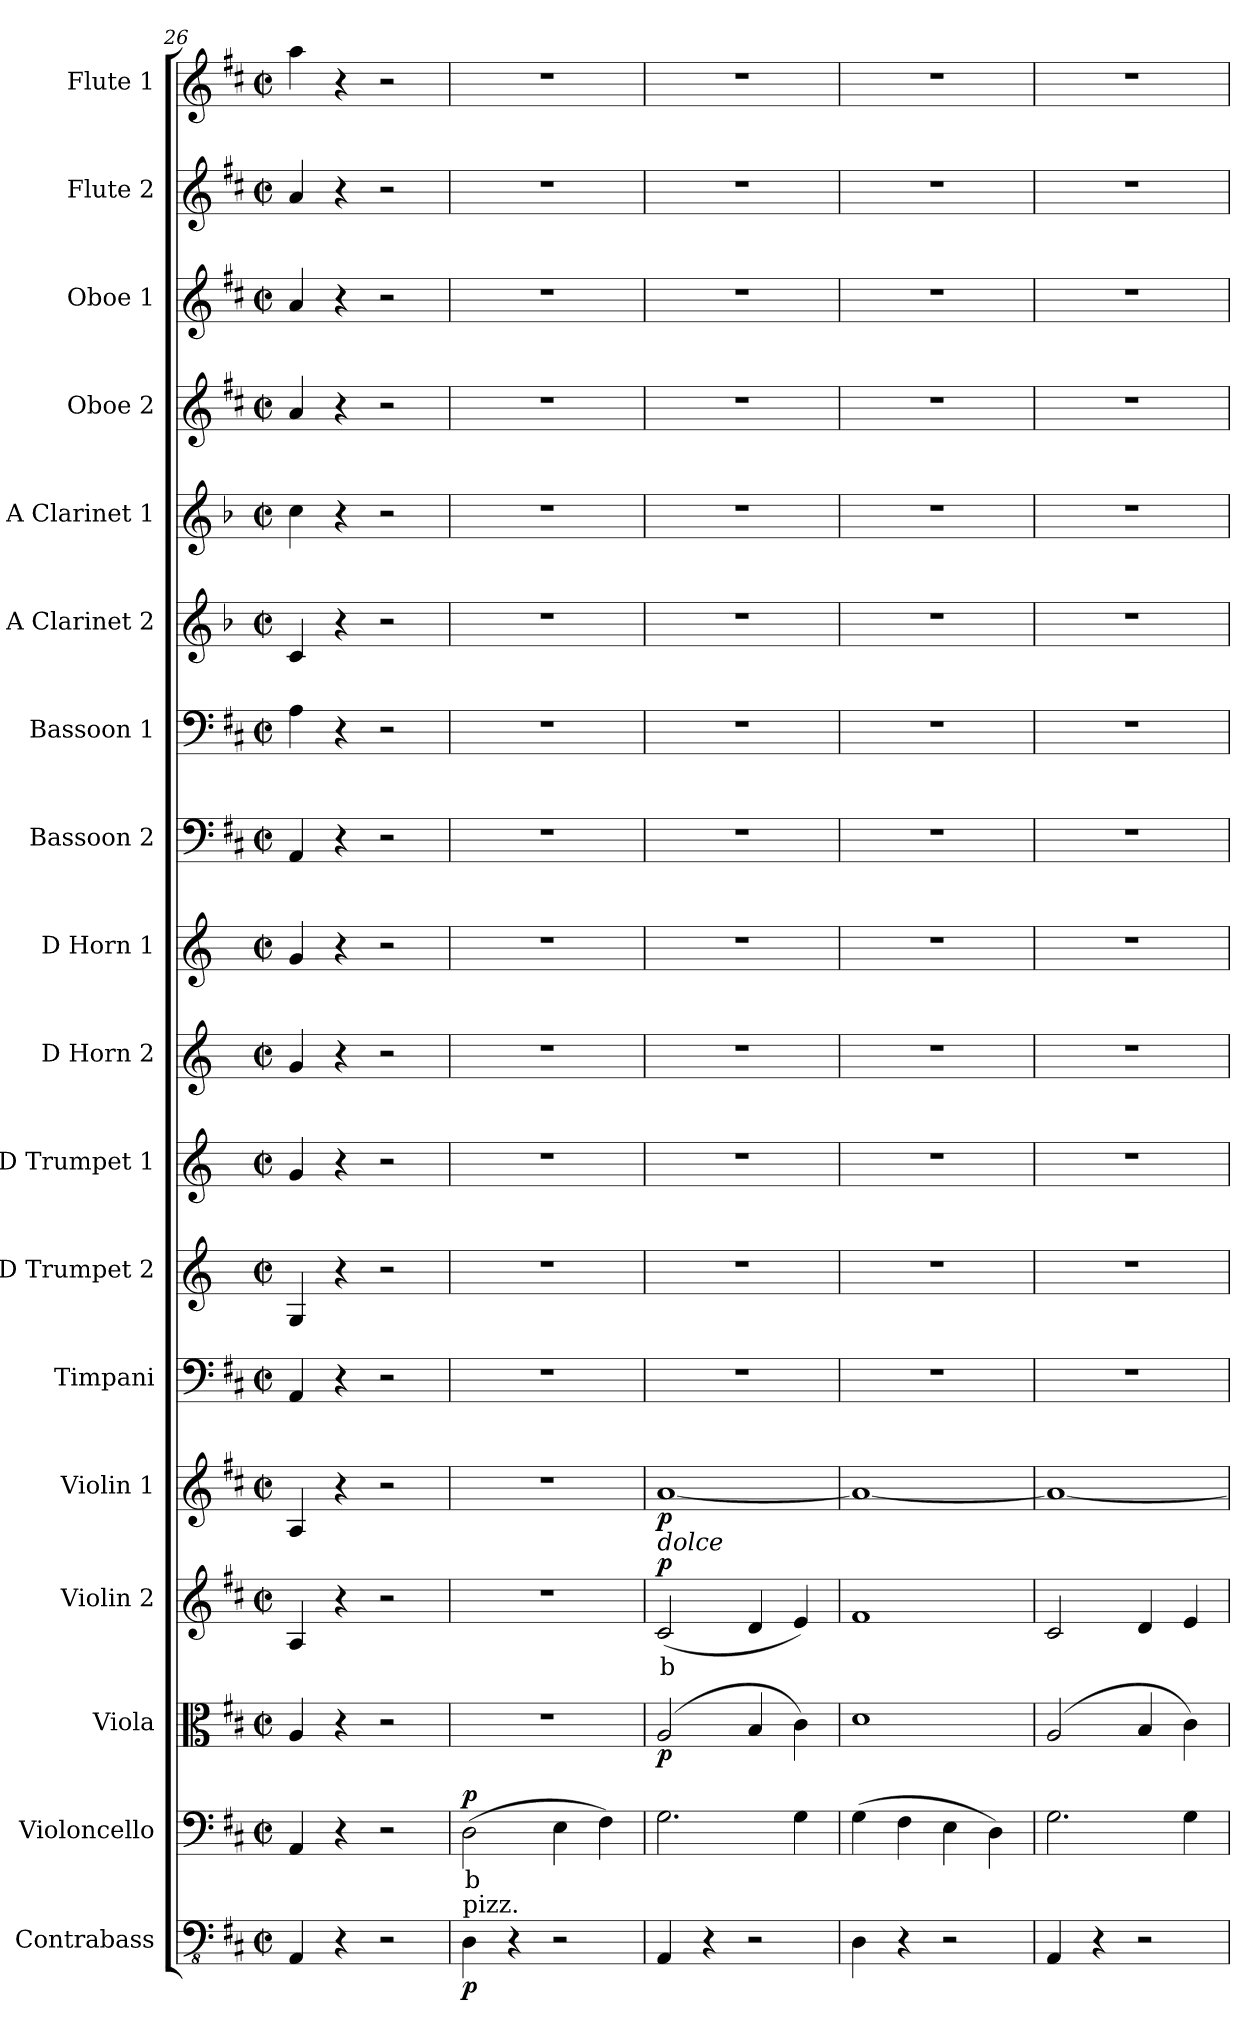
**kern	**dynam	**kern	**text	**dynam	**kern	**dynam	**kern	**text	**dynam	**kern	**dynam	**kern	**kern	**kern	**kern	**kern	**kern	**kern	**kern	**kern	**kern	**kern	**kern	**kern
*part18	*part18	*part17	*part17	*part17	*part16	*part16	*part15	*part15	*part15	*part14	*part14	*part13	*part12	*part11	*part10	*part9	*part8	*part7	*part6	*part5	*part4	*part3	*part2	*part1
*staff18	*staff18	*staff17	*staff17	*staff17	*staff16	*staff16	*staff15	*staff15	*staff15	*staff14	*staff14	*staff13	*staff12	*staff11	*staff10	*staff9	*staff8	*staff7	*staff6	*staff5	*staff4	*staff3	*staff2	*staff1
*I"Contrabass	*	*I"Violoncello	*	*	*I"Viola	*	*I"Violin 2	*	*	*I"Violin 1	*	*I"Timpani	*I"D Trumpet 2	*I"D Trumpet 1	*I"D Horn 2	*I"D Horn 1	*I"Bassoon 2	*I"Bassoon 1	*I"A Clarinet 2	*I"A Clarinet 1	*I"Oboe 2	*I"Oboe 1	*I"Flute 2	*I"Flute 1
*I'Cb	*	*I'Vc	*	*	*I'Vla	*	*I'Vln 2	*	*	*I'Vln 1	*	*I'Timp	*I'Tpt 2	*I'Tpt 1	*I'Hn 2	*I'Hn 1	*I'Bsn 2	*I'Bsn 1	*I'Cl 2	*I'Cl 1	*I'Ob 2	*I'Ob 1	*I'Fl 2	*I'Fl 1
*clefFv4	*	*clefF4	*	*	*clefC3	*	*clefG2	*	*	*clefG2	*	*clefF4	*clefG2	*clefG2	*clefG2	*clefG2	*clefF4	*clefF4	*clefG2	*clefG2	*clefG2	*clefG2	*clefG2	*clefG2
*	*	*	*	*	*	*	*	*	*	*	*	*	*ITrd-1c-2	*ITrd-1c-2	*ITrd6c10	*ITrd6c10	*	*	*ITrd2c3	*ITrd2c3	*	*	*	*
*k[f#c#]	*	*k[f#c#]	*	*	*k[f#c#]	*	*k[f#c#]	*	*	*k[f#c#]	*	*k[f#c#]	*k[f#c#]	*k[f#c#]	*k[f#c#]	*k[f#c#]	*k[f#c#]	*k[f#c#]	*k[f#c#]	*k[f#c#]	*k[f#c#]	*k[f#c#]	*k[f#c#]	*k[f#c#]
*M2/2	*	*M2/2	*	*	*M2/2	*	*M2/2	*	*	*M2/2	*	*M2/2	*M2/2	*M2/2	*M2/2	*M2/2	*M2/2	*M2/2	*M2/2	*M2/2	*M2/2	*M2/2	*M2/2	*M2/2
*met(c|)	*	*met(c|)	*	*	*met(c|)	*	*met(c|)	*	*	*met(c|)	*	*met(c|)	*met(c|)	*met(c|)	*met(c|)	*met(c|)	*met(c|)	*met(c|)	*met(c|)	*met(c|)	*met(c|)	*met(c|)	*met(c|)	*met(c|)
=26	=26	=26	=26	=26	=26	=26	=26	=26	=26	=26	=26	=26	=26	=26	=26	=26	=26	=26	=26	=26	=26	=26	=26	=26
4AAA/	.	4AA/	.	.	4A/	.	4A/	.	.	4A/	.	4AA/	4A/	4a/	4A/	4A/	4AA/	4A\	4A/	4a\	4a/	4a/	4a/	4aa\
4r	.	4r	.	.	4r	.	4r	.	.	4r	.	4r	4r	4r	4r	4r	4r	4r	4r	4r	4r	4r	4r	4r
2r	.	2r	.	.	2r	.	2r	.	.	2r	.	2r	2r	2r	2r	2r	2r	2r	2r	2r	2r	2r	2r	2r
=27	=27	=27	=27	=27	=27	=27	=27	=27	=27	=27	=27	=27	=27	=27	=27	=27	=27	=27	=27	=27	=27	=27	=27	=27
!LO:TX:a:t=pizz.	!	!	!	!	!	!	!	!	!	!	!	!	!	!	!	!	!	!	!	!	!	!	!	!
!	!LO:DY:b	!	!LO:LY:b:color=#FF0000	!LO:DY:b	!	!	!	!	!	!	!	!	!	!	!	!	!	!	!	!	!	!	!	!
4DD\	p	(2D\	b	p	1r	.	1r	.	.	1r	.	1r	1r	1r	1r	1r	1r	1r	1r	1r	1r	1r	1r	1r
4r	.	.	.	.	.	.	.	.	.	.	.	.	.	.	.	.	.	.	.	.	.	.	.	.
2r	.	4E\	.	.	.	.	.	.	.	.	.	.	.	.	.	.	.	.	.	.	.	.	.	.
.	.	4F#\)	.	.	.	.	.	.	.	.	.	.	.	.	.	.	.	.	.	.	.	.	.	.
=28	=28	=28	=28	=28	=28	=28	=28	=28	=28	=28	=28	=28	=28	=28	=28	=28	=28	=28	=28	=28	=28	=28	=28	=28
!	!	!	!	!	!	!	!	!	!	!LO:TX:b:i:t=dolce	!	!	!	!	!	!	!	!	!	!	!	!	!	!
!	!	!	!	!	!	!LO:DY:b	!	!LO:LY:b:color=#FF0000	!LO:DY:b	!	!LO:DY:b	!	!	!	!	!	!	!	!	!	!	!	!	!
4AAA/	.	2.G\	.	.	(2A/	p	(2c#/	b	p	[1a	p	1r	1r	1r	1r	1r	1r	1r	1r	1r	1r	1r	1r	1r
4r	.	.	.	.	.	.	.	.	.	.	.	.	.	.	.	.	.	.	.	.	.	.	.	.
2r	.	.	.	.	4B/	.	4d/	.	.	.	.	.	.	.	.	.	.	.	.	.	.	.	.	.
.	.	4G\	.	.	4c#\)	.	4e/)	.	.	.	.	.	.	.	.	.	.	.	.	.	.	.	.	.
=29	=29	=29	=29	=29	=29	=29	=29	=29	=29	=29	=29	=29	=29	=29	=29	=29	=29	=29	=29	=29	=29	=29	=29	=29
4DD\	.	(4G\	.	.	1d	.	1f#	.	.	1a_	.	1r	1r	1r	1r	1r	1r	1r	1r	1r	1r	1r	1r	1r
4r	.	4F#\	.	.	.	.	.	.	.	.	.	.	.	.	.	.	.	.	.	.	.	.	.	.
2r	.	4E\	.	.	.	.	.	.	.	.	.	.	.	.	.	.	.	.	.	.	.	.	.	.
.	.	4D\)	.	.	.	.	.	.	.	.	.	.	.	.	.	.	.	.	.	.	.	.	.	.
=30	=30	=30	=30	=30	=30	=30	=30	=30	=30	=30	=30	=30	=30	=30	=30	=30	=30	=30	=30	=30	=30	=30	=30	=30
4AAA/	.	2.G\	.	.	(2A/	.	2c#/	.	.	1a_	.	1r	1r	1r	1r	1r	1r	1r	1r	1r	1r	1r	1r	1r
4r	.	.	.	.	.	.	.	.	.	.	.	.	.	.	.	.	.	.	.	.	.	.	.	.
2r	.	.	.	.	4B/	.	4d/	.	.	.	.	.	.	.	.	.	.	.	.	.	.	.	.	.
.	.	4G\	.	.	4c#\)	.	4e/	.	.	.	.	.	.	.	.	.	.	.	.	.	.	.	.	.
=	=	=	=	=	=	=	=	=	=	=	=	=	=	=	=	=	=	=	=	=	=	=	=	=
*-	*-	*-	*-	*-	*-	*-	*-	*-	*-	*-	*-	*-	*-	*-	*-	*-	*-	*-	*-	*-	*-	*-	*-	*-
